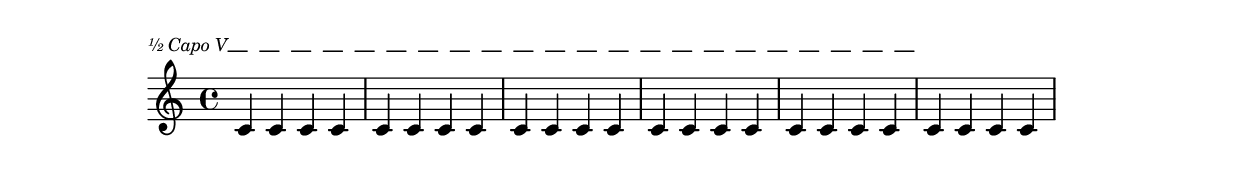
\version "2.16.0"

#(define (capo grob)
  (let* ((orig (ly:grob-original grob))
         (siblings (if (ly:spanner? orig)
                       (ly:spanner-broken-into orig) '()))
         (total-found (length siblings)))

    (define (adjust-first-left piece)
      (let* ((sys (ly:grob-system piece))
             (cols (ly:grob-object sys 'columns))
             (cols-list (ly:grob-array->list cols))
             (nearest-non-musical
               (find
                 (lambda (col) (eq? #t (ly:grob-property col 'non-musical)))
                 (find-tail
                   (lambda (col)
                     (eq? col (ly:grob-object (ly:spanner-bound piece LEFT) 'axis-group-parent-X)))
                   (reverse cols-list)))))
        (ly:spanner-set-bound! piece LEFT nearest-non-musical)))

    (format #t "pieces found: ~a~%" total-found)

    (if (>= total-found 1)
        (if (eq? grob (car siblings))
            (adjust-first-left grob))
        (adjust-first-left grob))))

capoVHalf = {
  \once \override TextSpanner #'to-barline = ##t
  \once \override TextSpanner #'dash-fraction = #0.6
  % comment in the lines below to see strange behavior
  %\once \override TextSpanner #'(bound-details left-broken text) = ##f
  \once \override TextSpanner #'(bound-details left padding) = #0
  %\once \override TextSpanner #'(bound-details left-broken padding) = #5
  \once \override TextSpanner #'(bound-details left text) = \markup {
    \tiny { "½ Capo V" } }
  \once \override TextSpanner #'after-line-breaking = #capo
}

\relative c' {
  \capoVHalf
  c\startTextSpan c c c
  c c c c
  c c c c
  c c c c
  c c c c
  c\stopTextSpan c c c
}
